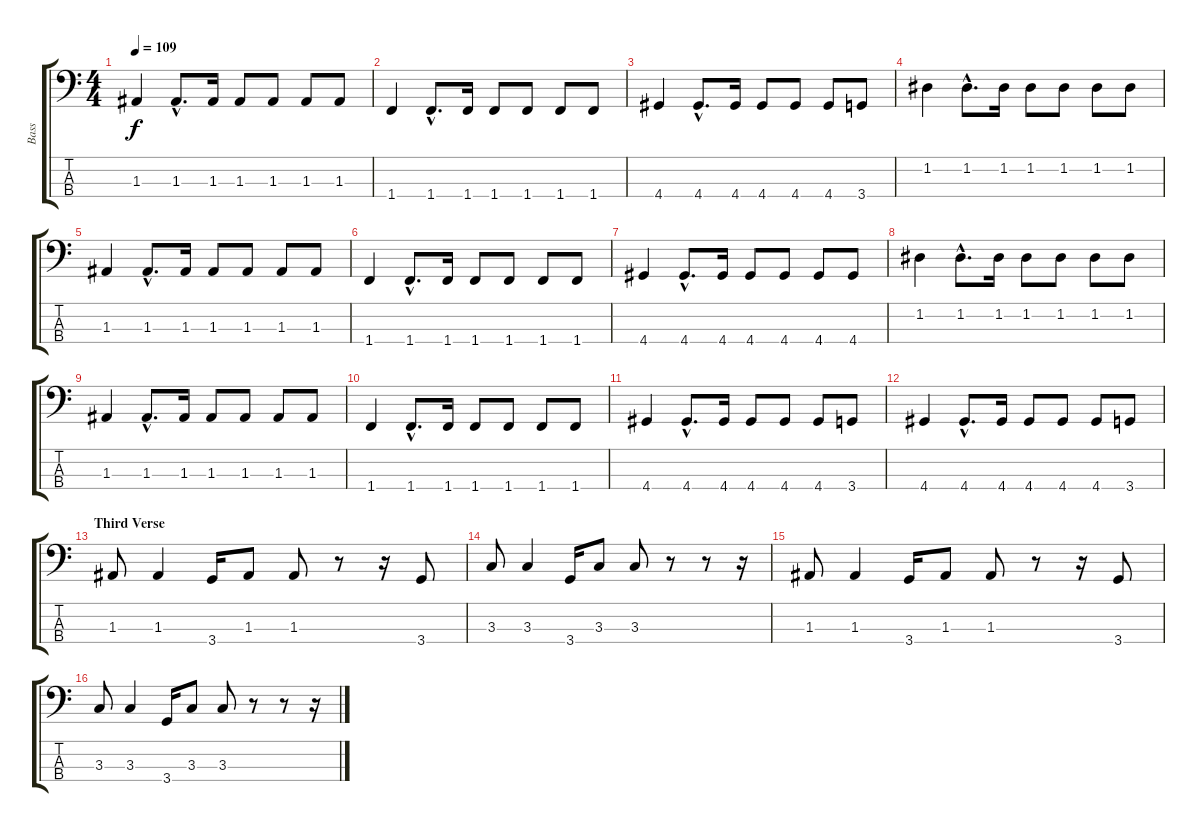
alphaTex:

\track ("Bass" "Bass") {instrument electricbassfinger}
\staff {score tabs}
\tuning (G2 D2 A1 E1) {hide}
\ts (4 4)
\tempo 109
\clef f4
\ks c
1.3.4{dy f} 1.3{hac}.8{d} 1.3.16 1.3.8 1.3.8 1.3.8 1.3.8 |
1.4.4 1.4{hac}.8{d} 1.4.16 1.4.8 1.4.8 1.4.8 1.4.8 |
4.4.4 4.4{hac}.8{d} 4.4.16 4.4.8 4.4.8 4.4.8 3.4.8 |
1.2.4 1.2{hac}.8{d} 1.2.16 1.2.8 1.2.8 1.2.8 1.2.8 |
1.3.4 1.3{hac}.8{d} 1.3.16 1.3.8 1.3.8 1.3.8 1.3.8 |
1.4.4 1.4{hac}.8{d} 1.4.16 1.4.8 1.4.8 1.4.8 1.4.8 |
4.4.4 4.4{hac}.8{d} 4.4.16 4.4.8 4.4.8 4.4.8 4.4.8 |
1.2.4 1.2{hac}.8{d} 1.2.16 1.2.8 1.2.8 1.2.8 1.2.8 |
1.3.4 1.3{hac}.8{d} 1.3.16 1.3.8 1.3.8 1.3.8 1.3.8 |
1.4.4 1.4{hac}.8{d} 1.4.16 1.4.8 1.4.8 1.4.8 1.4.8 |
4.4.4 4.4{hac}.8{d} 4.4.16 4.4.8 4.4.8 4.4.8 3.4.8 |
4.4.4 4.4{hac}.8{d} 4.4.16 4.4.8 4.4.8 4.4.8 3.4.8 |
\section ("" "Third Verse")
1.3.8 1.3.4 3.4.16 1.3.8 1.3.8 r.8 r.16 3.4.8 |
3.3.8 3.3.4 3.4.16 3.3.8 3.3.8 r.8 r.8 r.16 |
1.3.8 1.3.4 3.4.16 1.3.8 1.3.8 r.8 r.16 3.4.8 |
3.3.8 3.3.4 3.4.16 3.3.8 3.3.8 r.8 r.8 r.16
